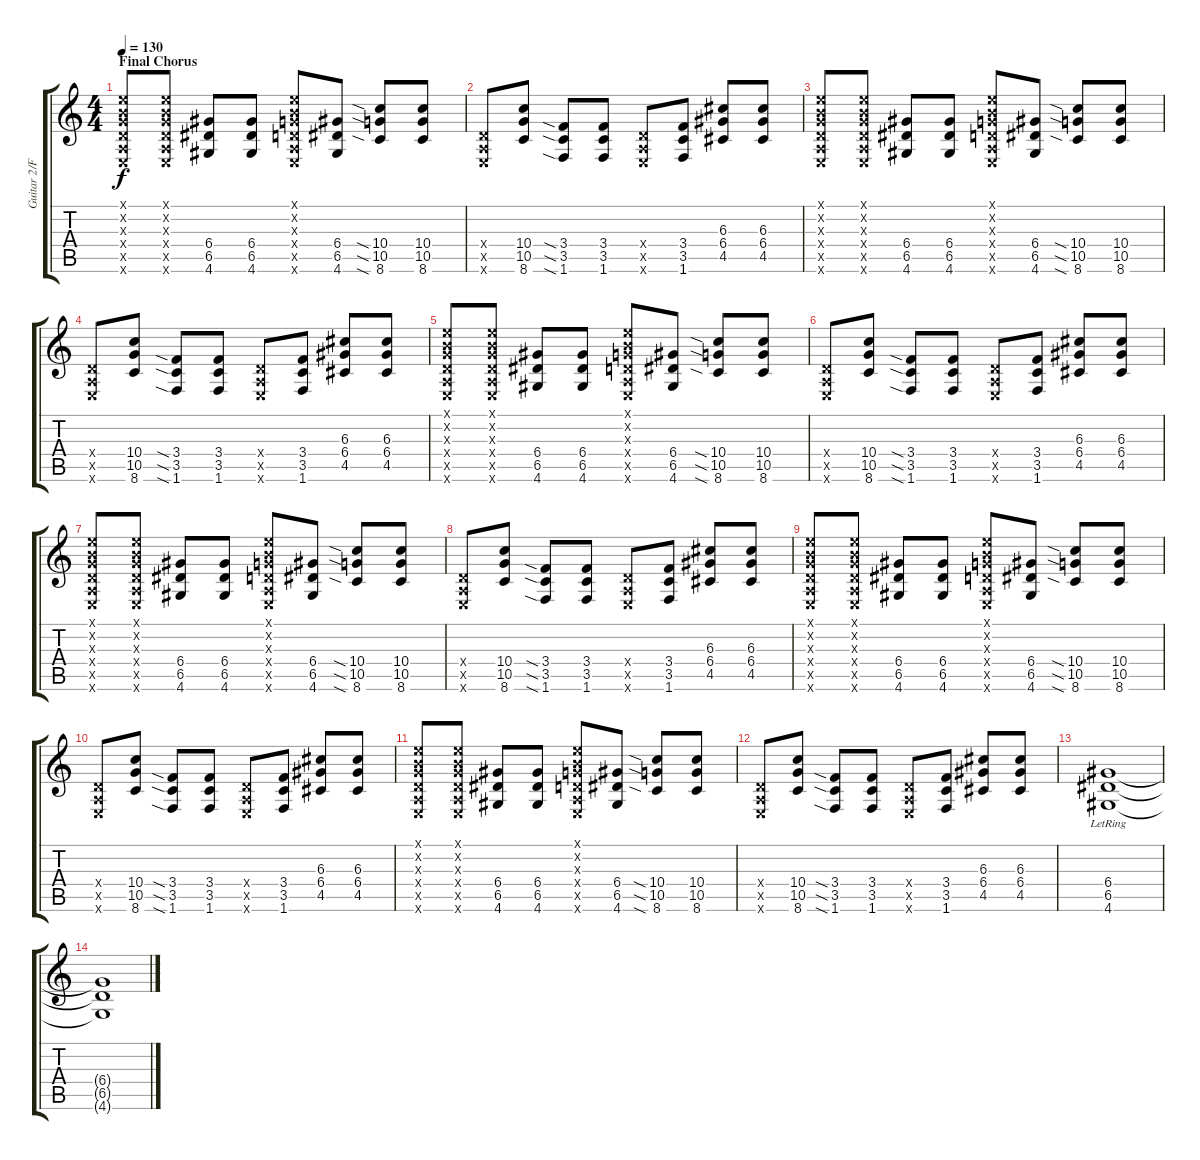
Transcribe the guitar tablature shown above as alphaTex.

\track ("Guitar 2/Fills" "Guitar 2/F") {instrument distortionguitar}
\staff {score tabs}
\tuning (E4 B3 G3 D3 A2 E2) {hide}
\ts (4 4)
\section ("" "Final Chorus")
\tempo 130
\clef g2
\ks c
(0.1{x} 0.2{x} 0.3{x} 0.4{x} 0.5{x} 0.6{x}).8{dy f} (0.1{x} 0.2{x} 0.3{x} 0.4{x} 0.5{x} 0.6{x}).8 (6.4 6.5 4.6).8 (6.4 6.5 4.6).8 (0.1{x} 0.2{x} 0.3{x} 0.4{x} 0.5{x} 0.6{x}).8 (6.4 6.5 4.6).8 (10.4{sia} 10.5{sia} 8.6{sia}).8 (10.4 10.5 8.6).8 |
(0.4{x} 0.5{x} 0.6{x}).8 (10.4 10.5 8.6).8 (3.4{sia} 3.5{sia} 1.6{sia}).8 (3.4 3.5 1.6).8 (0.4{x} 0.5{x} 0.6{x}).8 (3.4 3.5 1.6).8 (6.3 6.4 4.5).8 (6.3 6.4 4.5).8 |
(0.1{x} 0.2{x} 0.3{x} 0.4{x} 0.5{x} 0.6{x}).8 (0.1{x} 0.2{x} 0.3{x} 0.4{x} 0.5{x} 0.6{x}).8 (6.4 6.5 4.6).8 (6.4 6.5 4.6).8 (0.1{x} 0.2{x} 0.3{x} 0.4{x} 0.5{x} 0.6{x}).8 (6.4 6.5 4.6).8 (10.4{sia} 10.5{sia} 8.6{sia}).8 (10.4 10.5 8.6).8 |
(0.4{x} 0.5{x} 0.6{x}).8 (10.4 10.5 8.6).8 (3.4{sia} 3.5{sia} 1.6{sia}).8 (3.4 3.5 1.6).8 (0.4{x} 0.5{x} 0.6{x}).8 (3.4 3.5 1.6).8 (6.3 6.4 4.5).8 (6.3 6.4 4.5).8 |
(0.1{x} 0.2{x} 0.3{x} 0.4{x} 0.5{x} 0.6{x}).8 (0.1{x} 0.2{x} 0.3{x} 0.4{x} 0.5{x} 0.6{x}).8 (6.4 6.5 4.6).8 (6.4 6.5 4.6).8 (0.1{x} 0.2{x} 0.3{x} 0.4{x} 0.5{x} 0.6{x}).8 (6.4 6.5 4.6).8 (10.4{sia} 10.5{sia} 8.6{sia}).8 (10.4 10.5 8.6).8 |
(0.4{x} 0.5{x} 0.6{x}).8 (10.4 10.5 8.6).8 (3.4{sia} 3.5{sia} 1.6{sia}).8 (3.4 3.5 1.6).8 (0.4{x} 0.5{x} 0.6{x}).8 (3.4 3.5 1.6).8 (6.3 6.4 4.5).8 (6.3 6.4 4.5).8 |
(0.1{x} 0.2{x} 0.3{x} 0.4{x} 0.5{x} 0.6{x}).8 (0.1{x} 0.2{x} 0.3{x} 0.4{x} 0.5{x} 0.6{x}).8 (6.4 6.5 4.6).8 (6.4 6.5 4.6).8 (0.1{x} 0.2{x} 0.3{x} 0.4{x} 0.5{x} 0.6{x}).8 (6.4 6.5 4.6).8 (10.4{sia} 10.5{sia} 8.6{sia}).8 (10.4 10.5 8.6).8 |
(0.4{x} 0.5{x} 0.6{x}).8 (10.4 10.5 8.6).8 (3.4{sia} 3.5{sia} 1.6{sia}).8 (3.4 3.5 1.6).8 (0.4{x} 0.5{x} 0.6{x}).8 (3.4 3.5 1.6).8 (6.3 6.4 4.5).8 (6.3 6.4 4.5).8 |
(0.1{x} 0.2{x} 0.3{x} 0.4{x} 0.5{x} 0.6{x}).8 (0.1{x} 0.2{x} 0.3{x} 0.4{x} 0.5{x} 0.6{x}).8 (6.4 6.5 4.6).8 (6.4 6.5 4.6).8 (0.1{x} 0.2{x} 0.3{x} 0.4{x} 0.5{x} 0.6{x}).8 (6.4 6.5 4.6).8 (10.4{sia} 10.5{sia} 8.6{sia}).8 (10.4 10.5 8.6).8 |
(0.4{x} 0.5{x} 0.6{x}).8 (10.4 10.5 8.6).8 (3.4{sia} 3.5{sia} 1.6{sia}).8 (3.4 3.5 1.6).8 (0.4{x} 0.5{x} 0.6{x}).8 (3.4 3.5 1.6).8 (6.3 6.4 4.5).8 (6.3 6.4 4.5).8 |
(0.1{x} 0.2{x} 0.3{x} 0.4{x} 0.5{x} 0.6{x}).8 (0.1{x} 0.2{x} 0.3{x} 0.4{x} 0.5{x} 0.6{x}).8 (6.4 6.5 4.6).8 (6.4 6.5 4.6).8 (0.1{x} 0.2{x} 0.3{x} 0.4{x} 0.5{x} 0.6{x}).8 (6.4 6.5 4.6).8 (10.4{sia} 10.5{sia} 8.6{sia}).8 (10.4 10.5 8.6).8 |
(0.4{x} 0.5{x} 0.6{x}).8 (10.4 10.5 8.6).8 (3.4{sia} 3.5{sia} 1.6{sia}).8 (3.4 3.5 1.6).8 (0.4{x} 0.5{x} 0.6{x}).8 (3.4 3.5 1.6).8 (6.3 6.4 4.5).8 (6.3 6.4 4.5).8 |
(6.4{lr} 6.5 4.6).1 |
(6.4{t} 6.5{t} 4.6{t}).1
